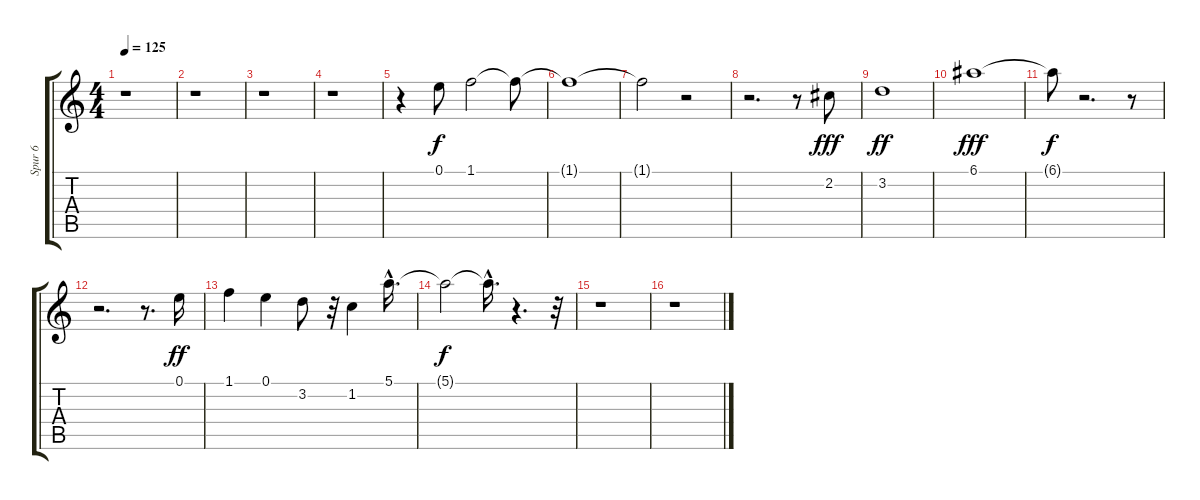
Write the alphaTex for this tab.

\track ("Spur 6" "Spur 6") {instrument overdrivenguitar}
\staff {score tabs}
\tuning (E4 B3 G3 D3 A2 E2) {hide}
\ts (4 4)
\tempo 125
\clef g2
\ks c
r.1{dy f instrument overdrivenguitar} |
r.1 |
r.1 |
r.1 |
r.4 0.1.8 1.1.2 1.1{t}.8 |
1.1{t}.1 |
1.1{t}.2 r.2 |
r.2{d} r.8 2.2.8{dy fff} |
3.2.1{dy ff} |
6.1.1{dy fff} |
6.1{t}.8{dy f} r.2{d} r.8 |
r.2{d} r.8{d} 0.1.16{dy ff} |
1.1.4 0.1.4 3.2.8 r.32 1.2.4 5.1{hac}.16{d} |
5.1{t}.2{dy f} 5.1{hac t}.16{d} r.4{d} r.32 |
r.1 |
r.1
